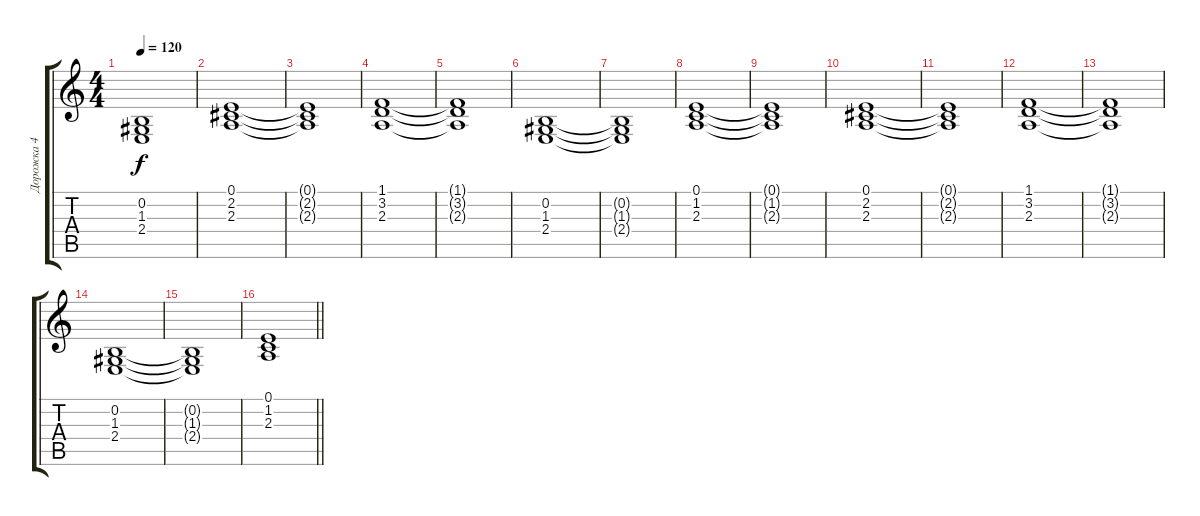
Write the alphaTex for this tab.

\track ("Дорожка 4" "Дорожка 4") {instrument stringensemble1}
\staff {score tabs}
\tuning (E4 B3 G3 D3 A2 E2) {hide}
\ts (4 4)
\tempo 120
\clef g2
\ks c
(0.2 1.3 2.4).1{dy f} |
(0.1 2.2 2.3).1 |
(0.1{t} 2.2{t} 2.3{t}).1 |
(1.1 3.2 2.3).1 |
(1.1{t} 3.2{t} 2.3{t}).1 |
(0.2 1.3 2.4).1 |
(0.2{t} 1.3{t} 2.4{t}).1 |
(0.1 1.2 2.3).1 |
(0.1{t} 1.2{t} 2.3{t}).1 |
(0.1 2.2 2.3).1 |
(0.1{t} 2.2{t} 2.3{t}).1 |
(1.1 3.2 2.3).1 |
(1.1{t} 3.2{t} 2.3{t}).1 |
(0.2 1.3 2.4).1 |
(0.2{t} 1.3{t} 2.4{t}).1 |
\barLineRight lightlight
(0.1 1.2 2.3).1
